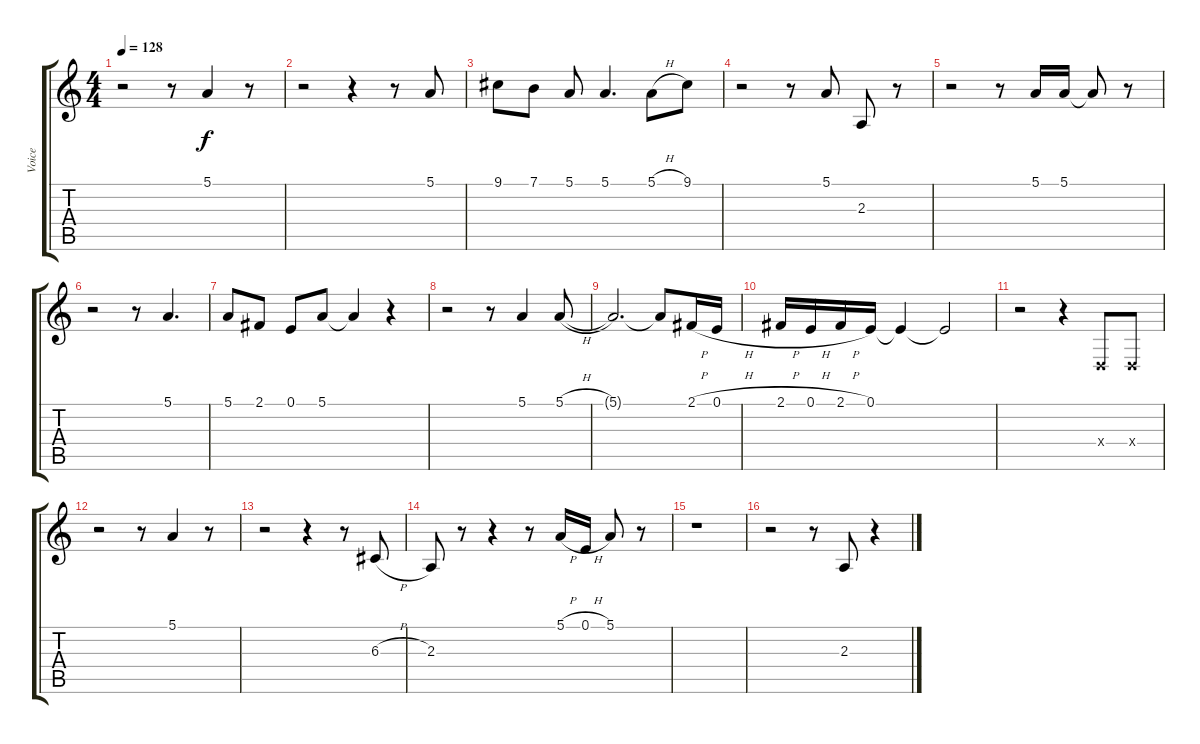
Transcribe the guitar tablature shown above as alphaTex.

\track ("Voice" "Voice") {instrument lead2sawtooth}
\staff {score tabs}
\tuning (E4 B3 G3 D3 A2 E2) {hide}
\ts (4 4)
\tempo 128
\clef g2
\ks c
r.2{dy f} r.8 5.1.4 r.8 |
r.2 r.4 r.8 5.1.8 |
9.1.8 7.1.8 5.1.8 5.1.4{d} 5.1{h}.8 9.1.8 |
r.2 r.8 5.1.8 2.3.8 r.8 |
r.2 r.8 5.1.16 5.1.16 5.1{t}.8 r.8 |
r.2 r.8 5.1.4{d} |
5.1.8 2.1.8 0.1.8 5.1.8 5.1{t}.4 r.4 |
r.2 r.8 5.1.4 5.1{h}.8 |
5.1{t}.2{d} 5.1{t}.8 2.1{h}.16 0.1{h}.16 |
2.1{h}.16 0.1{h}.16 2.1{h}.16 0.1.16 0.1{t}.4 0.1{t}.2 |
r.2 r.4 0.4{x}.8 0.4{x}.8 |
r.2 r.8 5.1.4 r.8 |
r.2 r.4 r.8 6.3{h}.8 |
2.3.8 r.8 r.4 r.8 5.1{h}.16 0.1{h}.16 5.1.8 r.8 |
r.1 |
r.2 r.8 2.3.8 r.4
